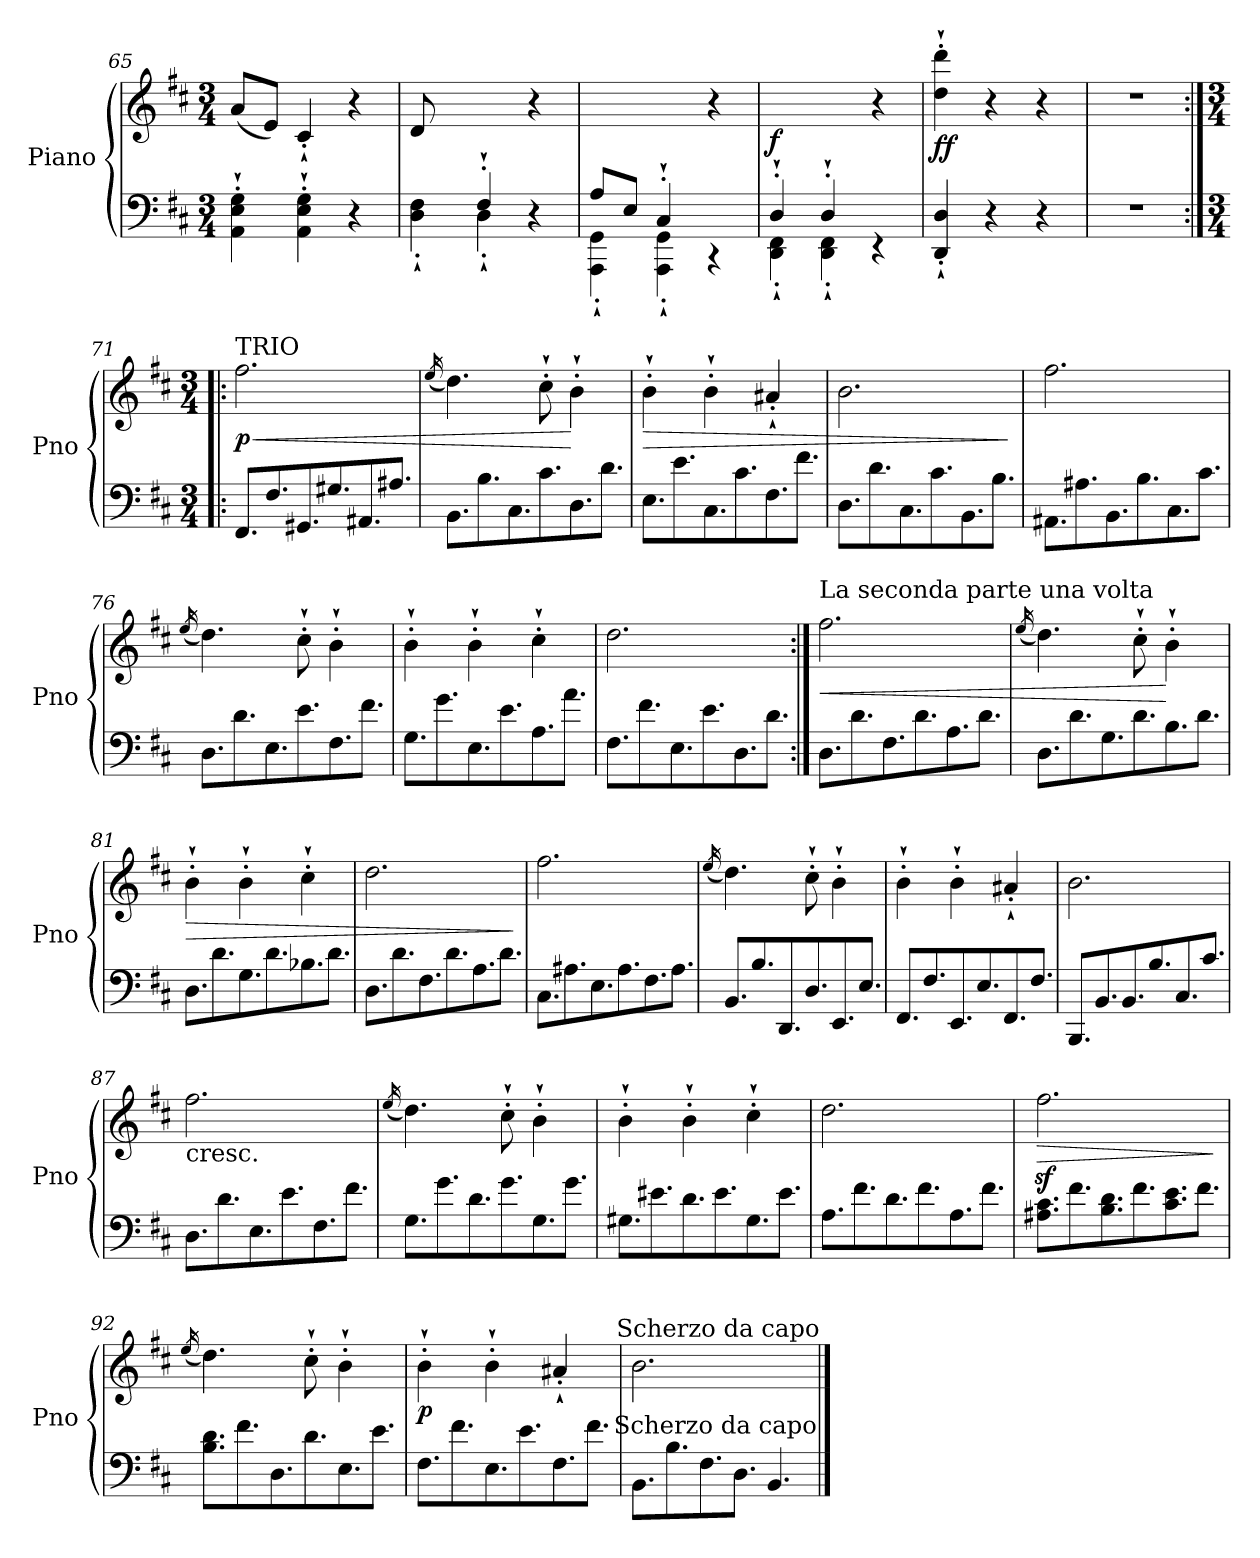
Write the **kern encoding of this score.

**kern	**kern	**dynam
*part1	*part1	*part1
*staff2	*staff1	*staff1/2
*I"Piano	*	*
*I'Pno	*	*
*clefF4	*clefG2	*
*k[f#c#]	*k[f#c#]	*
*D:	*D:	*
*M3/4	*M3/4	*
=65	=65	=65
4AA\`' 4E\`' 4G\`'	(8a/L	.
.	8e/J)	.
4AA\`' 4E\`' 4G\`'	4c#`'/	.
4r	4r	.
=66	=66	=66
*^	*	*
8ryy	4D\`' 4F#\`'	(8d/L	.
8A/J)	.	4.ryy	.
4F#`'/	4D`'\	.	.
4ryy	4r	4r	.
=67	=67	=67	=67
8A/L	4AAA\`' 4GG\`'	2ryy	.
8E/J	.	.	.
4C#`'/	4AAA\`' 4GG\`'	.	.
4ryy	4rCC	4r	.
=68	=68	=68	=68
!	!	!	!LO:DY:b
4D`'/	4DD\`' 4FF#\`'	2ryy	f
4D`'/	4DD\`' 4FF#\`'	.	.
4ryy	4rEE	4r	.
=69	=69	=69	=69
!	!	!	!LO:DY:b
*v	*v	*	*
4DD/`' 4D/`'	4dd\`' 4ddd\`'	ff
4r	4r	.
4r	4r	.
=70	=70	=70
2.r	2.r	.
!!LO:LB:g=z
=71:|!|:	=71:|!|:	=71:|!|:
*M3/4	*M3/4	*
*Xtuplet	*	*
!	!LO:TX:a:t=TRIO	!
!	!	!LO:HP:b
!	!	!LO:DY:n=1:b
12.FF#/L	2.ff#\	< p
12.F#/	.	.
12.GG#X/	.	.
12.G#X/	.	.
12.AA#X/	.	.
12.A#X/J	.	.
=72	=72	=72
.	(16qee/	.
12.BB\L	4.dd\)	.
12.B\	.	.
12.C#\	.	.
12.c#\	8cc#`'\	.
12.D\	4b`'\	[
12.d\J	.	.
=73	=73	=73
!	!	!LO:HP:b
12.E\L	4b`'\	>
12.e\	.	.
12.C#\	4b`'\	.
12.c#\	.	.
12.F#\	4a#X`'/	.
12.f#\J	.	.
=74	=74	=74
12.D\L	2.b\	.
12.d\	.	.
12.C#\	.	.
12.c#\	.	.
12.BB\	.	.
12.B\J	.	.
.	.	]
=75	=75	=75
12.AA#X\L	2.ff#\	.
12.A#X\	.	.
12.BB\	.	.
12.B\	.	.
12.C#\	.	.
12.c#\J	.	.
!!LO:LB:g=z
=76	=76	=76
.	(16qee/	.
12.D\L	4.dd\)	.
12.d\	.	.
12.E\	.	.
12.e\	8cc#`'\	.
12.F#\	4b`'\	.
12.f#\J	.	.
=77	=77	=77
12.G\L	4b`'\	.
12.g\	.	.
12.E\	4b`'\	.
12.e\	.	.
12.A\	4cc#`'\	.
12.a\J	.	.
=78	=78	=78
12.F#\L	2.dd\	.
12.f#\	.	.
12.E\	.	.
12.e\	.	.
12.D\	.	.
12.d\J	.	.
=79:|!	=79:|!	=79:|!
!	!LO:TX:a:t=La seconda parte una volta	!
!	!	!LO:HP:b
12.D\L	2.ff#\	<
12.d\	.	.
12.F#\	.	.
12.d\	.	.
12.A\	.	.
12.d\J	.	.
=80	=80	=80
.	(16qee/	.
12.D\L	4.dd\)	.
12.d\	.	.
12.G\	.	.
12.d\	8cc#`'\	.
12.B\	4b`'\	[
12.d\J	.	.
=81	=81	=81
!	!	!LO:HP:b
12.D\L	4b`'\	>
12.d\	.	.
12.G\	4b`'\	.
12.d\	.	.
12.B-X\	4cc#`'\	.
12.d\J	.	.
!!LO:LB:g=z
=82	=82	=82
12.D\L	2.dd\	.
12.d\	.	.
12.F#\	.	.
12.d\	.	.
12.A\	.	.
12.d\J	.	.
.	.	]
=83	=83	=83
12.C#\L	2.ff#\	.
12.A#X\	.	.
12.E\	.	.
12.A#\	.	.
12.F#\	.	.
12.A#\J	.	.
=84	=84	=84
.	(16qee/	.
12.BB/L	4.dd\)	.
12.B/	.	.
12.DD/	.	.
12.D/	8cc#`'\	.
12.EE/	4b`'\	.
12.E/J	.	.
=85	=85	=85
12.FF#/L	4b`'\	.
12.F#/	.	.
12.EE/	4b`'\	.
12.E/	.	.
12.FF#/	4a#X`'/	.
12.F#/J	.	.
=86	=86	=86
12.BBB/L	2.b\	.
12.BB/	.	.
12.BB/	.	.
12.B/	.	.
12.C#/	.	.
12.c#/J	.	.
=87	=87	=87
!	!LO:TX:b:t=cresc.	!
12.D\L	2.ff#\	.
12.d\	.	.
12.E\	.	.
12.e\	.	.
12.F#\	.	.
12.f#\J	.	.
!!LO:PB:g=z
=88	=88	=88
.	(16qee/	.
12.G\L	4.dd\)	.
12.g\	.	.
12.d\	.	.
12.g\	8cc#`'\	.
12.G\	4b`'\	.
12.g\J	.	.
=89	=89	=89
12.G#X\L	4b`'\	.
12.e#X\	.	.
12.d\	4b`'\	.
12.e#\	.	.
12.G#\	4cc#`'\	.
12.e#\J	.	.
=90	=90	=90
12.A\L	2.dd\	.
12.f#\	.	.
12.d\	.	.
12.f#\	.	.
12.A\	.	.
12.f#\J	.	.
=91	=91	=91
!	!	!LO:HP:b
12.A#X\ 12.c#\L	2.ff#z<\	>
12.f#\	.	.
12.B\ 12.d\	.	.
12.f#\	.	.
12.c#\ 12.e\	.	.
12.f#\J	.	.
.	.	]
=92	=92	=92
.	(16qee/	.
12.B\ 12.d\L	4.dd\)	.
12.f#\	.	.
12.D\	.	.
12.d\	8cc#`'\	.
12.E\	4b`'\	.
12.e\J	.	.
=93	=93	=93
!	!	!LO:DY:b
12.F#\L	4b`'\	p
12.f#\	.	.
12.E\	4b`'\	.
12.e\	.	.
12.F#\	4a#X`'/	.
12.f#\J	.	.
!!LO:LB:g=z
=94	=94	=94
12.BB\L	2.b\	.
12.B\	.	.
12.F#\	.	.
12.D\J	.	.
6.BB/	.	.
!	!LO:TX:a:t=Scherzo da capo	!
!LO:TX:a:t=Scherzo da capo	!	!
==	==	==
*-	*-	*-
